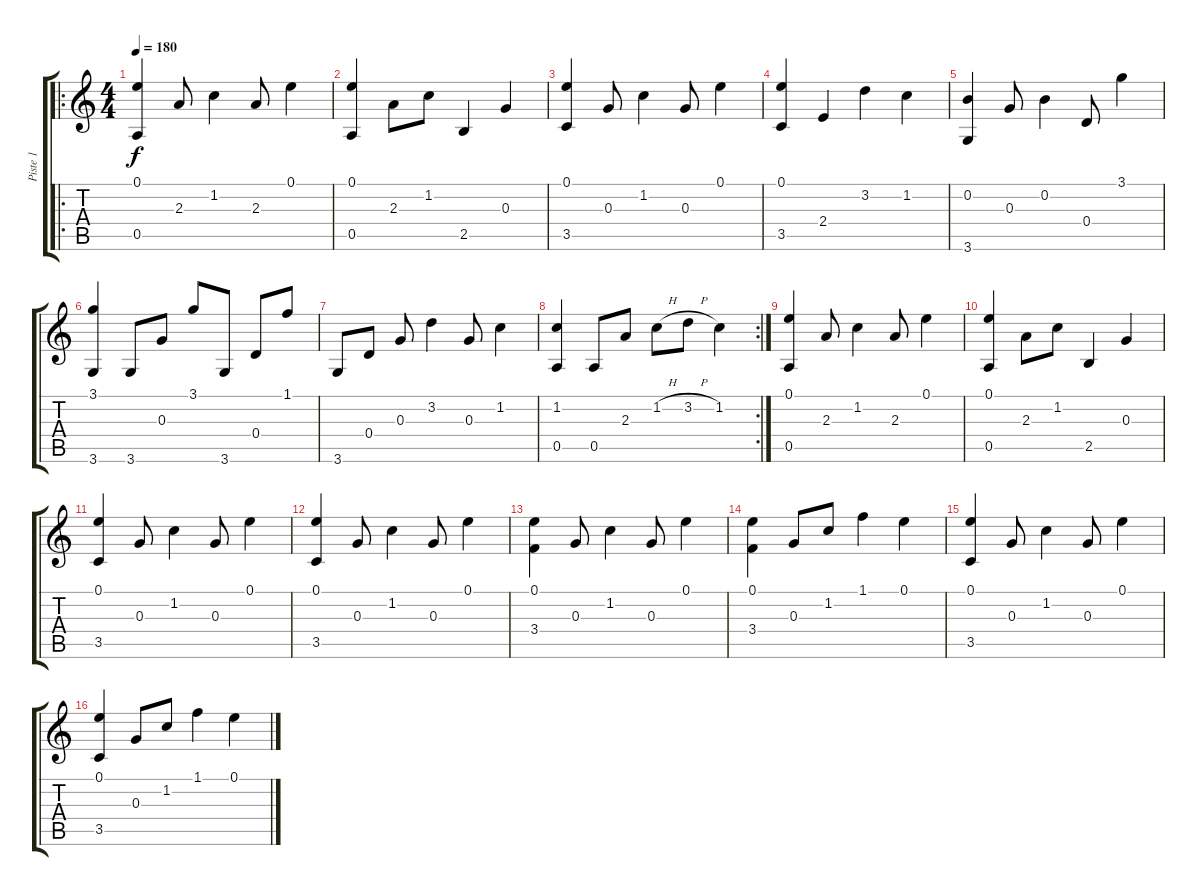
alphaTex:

\track ("Piste 1" "Piste 1") {instrument acousticguitarnylon}
\staff {score tabs}
\tuning (E4 B3 G3 D3 A2 E2) {hide}
\ro
\ts (4 4)
\tempo 180
\clef g2
\ks c
(0.1 0.5).4{dy f} 2.3.8 1.2.4 2.3.8 0.1.4 |
(0.1 0.5).4 2.3.8 1.2.8 2.5.4 0.3.4 |
(0.1 3.5).4 0.3.8 1.2.4 0.3.8 0.1.4 |
(0.1 3.5).4 2.4.4 3.2.4 1.2.4 |
(0.2 3.6).4 0.3.8 0.2.4 0.4.8 3.1.4 |
(3.1 3.6).4 3.6.8 0.3.8 3.1.8 3.6.8 0.4.8 1.1.8 |
3.6.8 0.4.8 0.3.8 3.2.4 0.3.8 1.2.4 |
\rc 2
(1.2 0.5).4 0.5.8 2.3.8 1.2{h}.8 3.2{h}.8 1.2.4 |
(0.1 0.5).4 2.3.8 1.2.4 2.3.8 0.1.4 |
(0.1 0.5).4 2.3.8 1.2.8 2.5.4 0.3.4 |
(0.1 3.5).4 0.3.8 1.2.4 0.3.8 0.1.4 |
(0.1 3.5).4 0.3.8 1.2.4 0.3.8 0.1.4 |
(0.1 3.4).4 0.3.8 1.2.4 0.3.8 0.1.4 |
(0.1 3.4).4 0.3.8 1.2.8 1.1.4 0.1.4 |
(0.1 3.5).4 0.3.8 1.2.4 0.3.8 0.1.4 |
(0.1 3.5).4 0.3.8 1.2.8 1.1.4 0.1.4
